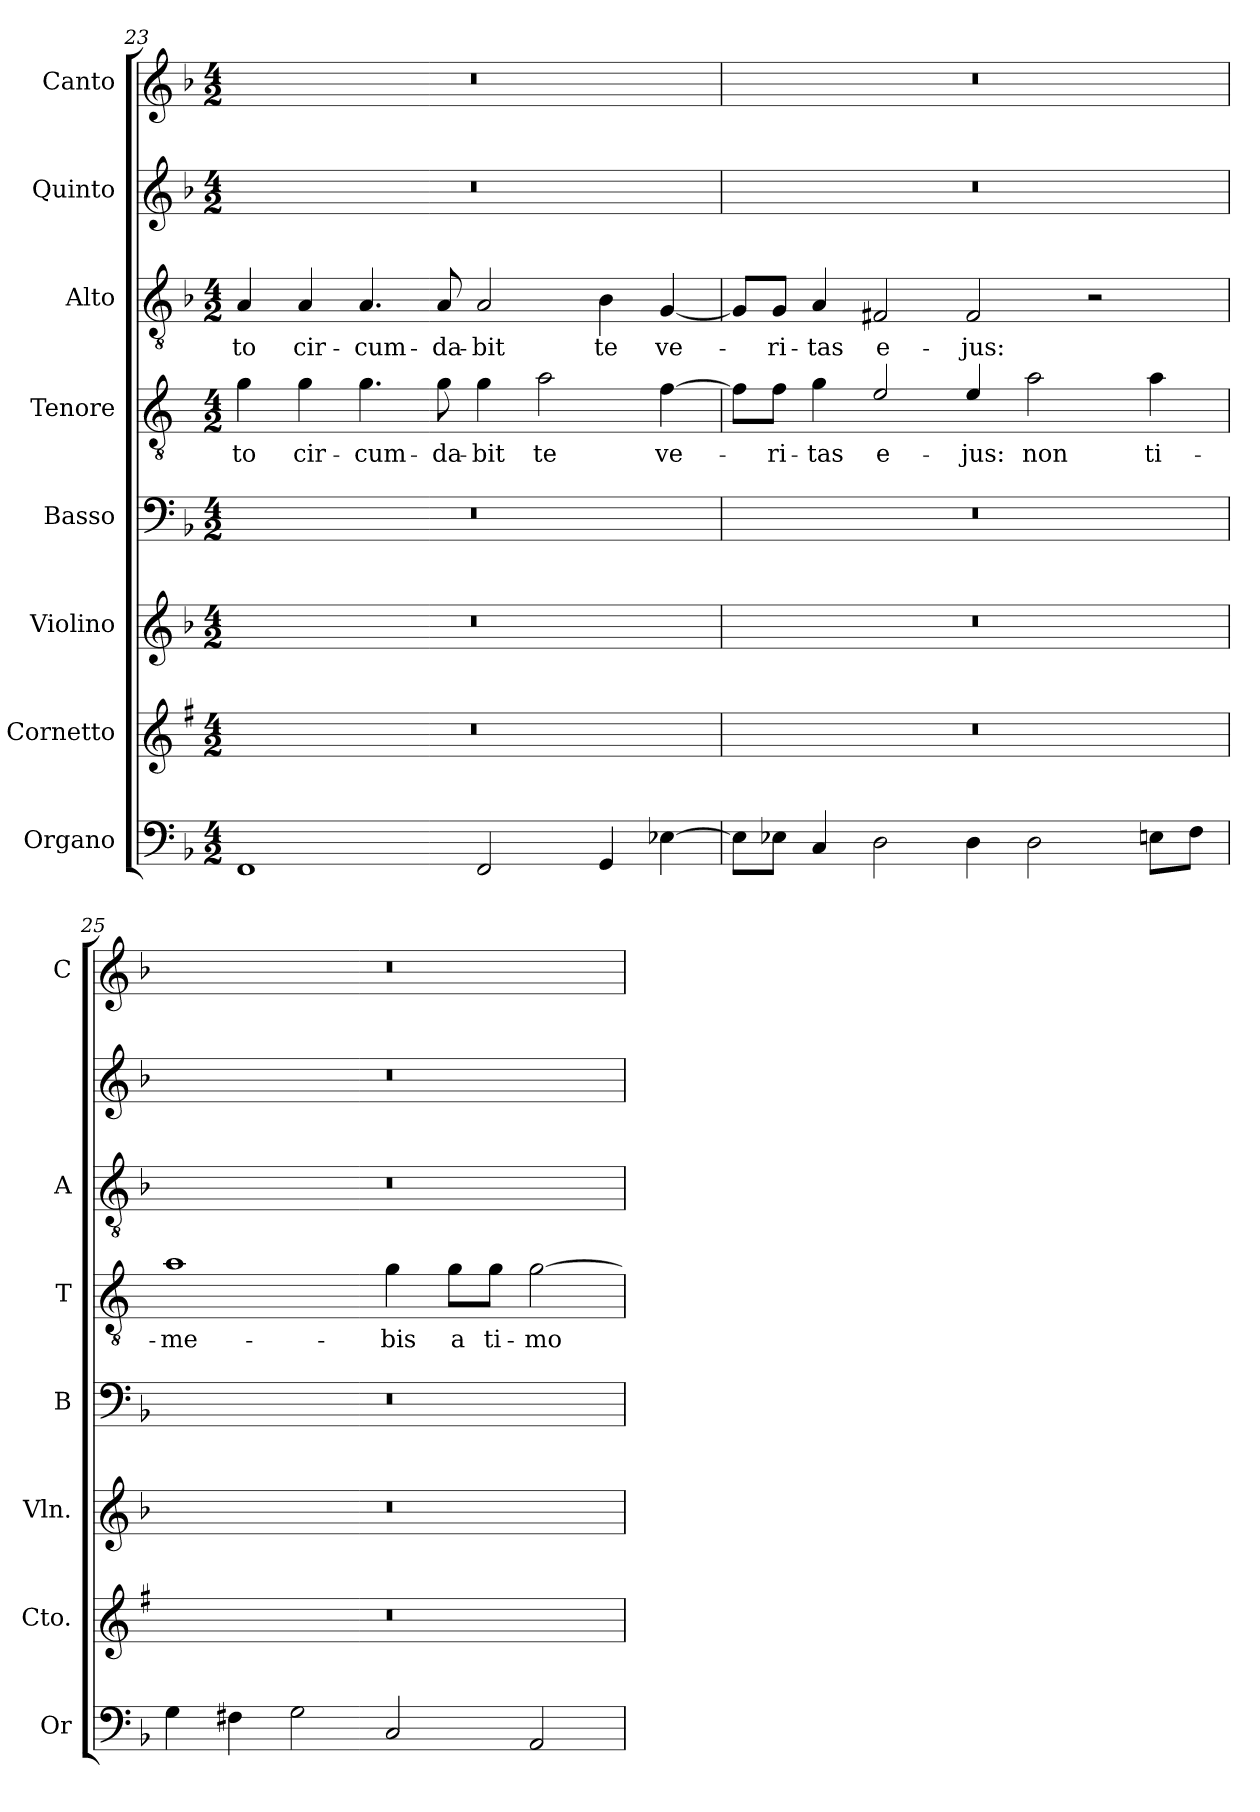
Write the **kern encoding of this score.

**kern	**kern	**kern	**kern	**kern	**text	**kern	**text	**kern	**kern
*part8	*part7	*part6	*part5	*part4	*part4	*part3	*part3	*part2	*part1
*staff8	*staff7	*staff6	*staff5	*staff4	*staff4	*staff3	*staff3	*staff2	*staff1
*I"Organo	*I"Cornetto	*I"Violino	*I"Basso	*I"Tenore	*	*I"Alto	*	*I"Quinto	*I"Canto
*I'Or	*I'Cto.	*I'Vln.	*I'B	*I'T	*	*I'A	*	*	*I'C
!!LO:PB:g=z
*clefF4	*clefG2	*clefG2	*clefF4	*clefGv2	*	*clefGv2	*	*clefG2	*clefG2
*	*ITrd1c2	*	*	*ITrd4c7	*	*	*	*	*
*k[b-]	*k[b-]	*k[b-]	*k[b-]	*k[b-]	*	*k[b-]	*	*k[b-]	*k[b-]
*F:	*F:	*F:	*F:	*F:	*	*F:	*	*F:	*F:
*M4/2	*M4/2	*M4/2	*M4/2	*M4/2	*	*M4/2	*	*M4/2	*M4/2
=23	=23	=23	=23	=23	=23	=23	=23	=23	=23
!	!	!	!	!	!LO:LY:b	!	!LO:LY:b	!	!
1FF	0r	0r	0r	4c\	-to	4A/	-to	0r	0r
!	!	!	!	!	!LO:LY:b	!	!LO:LY:b	!	!
.	.	.	.	4c\	cir-	4A/	cir-	.	.
!	!	!	!	!	!LO:LY:b	!	!LO:LY:b	!	!
.	.	.	.	4.c\	-cum-	4.A/	-cum-	.	.
!	!	!	!	!	!LO:LY:b	!	!LO:LY:b	!	!
.	.	.	.	8c\	-da-	8A/	-da-	.	.
!	!	!	!	!	!LO:LY:b	!	!LO:LY:b	!	!
2FF/	.	.	.	4c\	-bit	2A/	-bit	.	.
!	!	!	!	!	!LO:LY:b	!	!	!	!
.	.	.	.	2d\	te	.	.	.	.
!	!	!	!	!	!	!	!LO:LY:b	!	!
4GG/	.	.	.	.	.	4B-\	te	.	.
!	!	!	!	!	!LO:LY:b	!	!LO:LY:b	!	!
[4E-X\	.	.	.	[4B-\	ve-	[4G/	ve-	.	.
=24	=24	=24	=24	=24	=24	=24	=24	=24	=24
8E-\L]	0r	0r	0r	8B-\L]	.	8G/L]	.	0r	0r
!	!	!	!	!	!LO:LY:b	!	!LO:LY:b	!	!
8E-X\J	.	.	.	8B-\J	-ri-	8G/J	-ri-	.	.
!	!	!	!	!	!LO:LY:b	!	!LO:LY:b	!	!
4C/	.	.	.	4c\	-tas	4A/	-tas	.	.
!	!	!	!	!	!LO:LY:b	!	!LO:LY:b	!	!
2D\	.	.	.	2A/	e-	2F#X/	e-	.	.
!	!	!	!	!	!LO:LY:b	!	!LO:LY:b	!	!
4D\	.	.	.	4A/	-jus:	2F#/	-jus:	.	.
!	!	!	!	!	!LO:LY:b	!	!	!	!
2D\	.	.	.	2d\	non	.	.	.	.
.	.	.	.	.	.	2r	.	.	.
!	!	!	!	!	!LO:LY:b	!	!	!	!
8En\L	.	.	.	4d\	ti-	.	.	.	.
8F\J	.	.	.	.	.	.	.	.	.
=25	=25	=25	=25	=25	=25	=25	=25	=25	=25
!	!	!	!	!	!LO:LY:b	!	!	!	!
4G\	0r	0r	0r	1d	-me-	0r	.	0r	0r
4F#X\	.	.	.	.	.	.	.	.	.
2G\	.	.	.	.	.	.	.	.	.
!	!	!	!	!	!LO:LY:b	!	!	!	!
2C/	.	.	.	4c\	-bis	.	.	.	.
!	!	!	!	!	!LO:LY:b	!	!	!	!
.	.	.	.	8c\L	a	.	.	.	.
!	!	!	!	!	!LO:LY:b	!	!	!	!
.	.	.	.	8c\J	ti-	.	.	.	.
!	!	!	!	!	!LO:LY:b	!	!	!	!
2AA/	.	.	.	[2c\	-mo-	.	.	.	.
=	=	=	=	=	=	=	=	=	=
*-	*-	*-	*-	*-	*-	*-	*-	*-	*-
